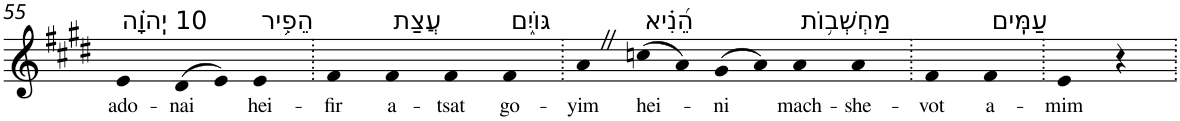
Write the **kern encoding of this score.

**kern	**text
*part1	*part1
*staff1	*staff1
*I"Piano	*
*I'Pno	*
!!LO:PB:g=z
*clefG2	*
*k[f#c#g#d#]	*
*E:	*
=55	=55
!LO:TX:a:t=10 יְֽהוָ֗ה	!
!	!LO:LY:b
4e	ado-
!	!LO:LY:b
(>8d#	-nai
8e)	.
!LO:TX:a:t=הֵפִ֥יר	!
!	!LO:LY:b
4e	hei-
=56.	=56.
!	!LO:LY:b
4f#	-fir
!LO:TX:a:t=עֲצַת	!
!	!LO:LY:b
4f#	a-
!	!LO:LY:b
4f#	-tsat
!LO:TX:a:t=גּוֹיִ֑ם	!
!	!LO:LY:b
4f#	go-
=57.	=57.
!	!LO:LY:b
4aZ	-yim
!LO:TX:a:t=הֵ֝נִ֗יא	!
!	!LO:LY:b
(>8ccn	hei-
8a)	.
!	!LO:LY:b
(>8g#	-ni
8a)	.
!LO:TX:a:t=מַחְשְׁב֥וֹת	!
!	!LO:LY:b
4a	mach-
!	!LO:LY:b
4a	-she-
=58.	=58.
!	!LO:LY:b
4f#	-vot
!LO:TX:a:t=עַמִּֽים	!
!	!LO:LY:b
4f#	a-
=59.	=59.
!	!LO:LY:b
4e	-mim
4r	.
=.	=.
*-	*-
